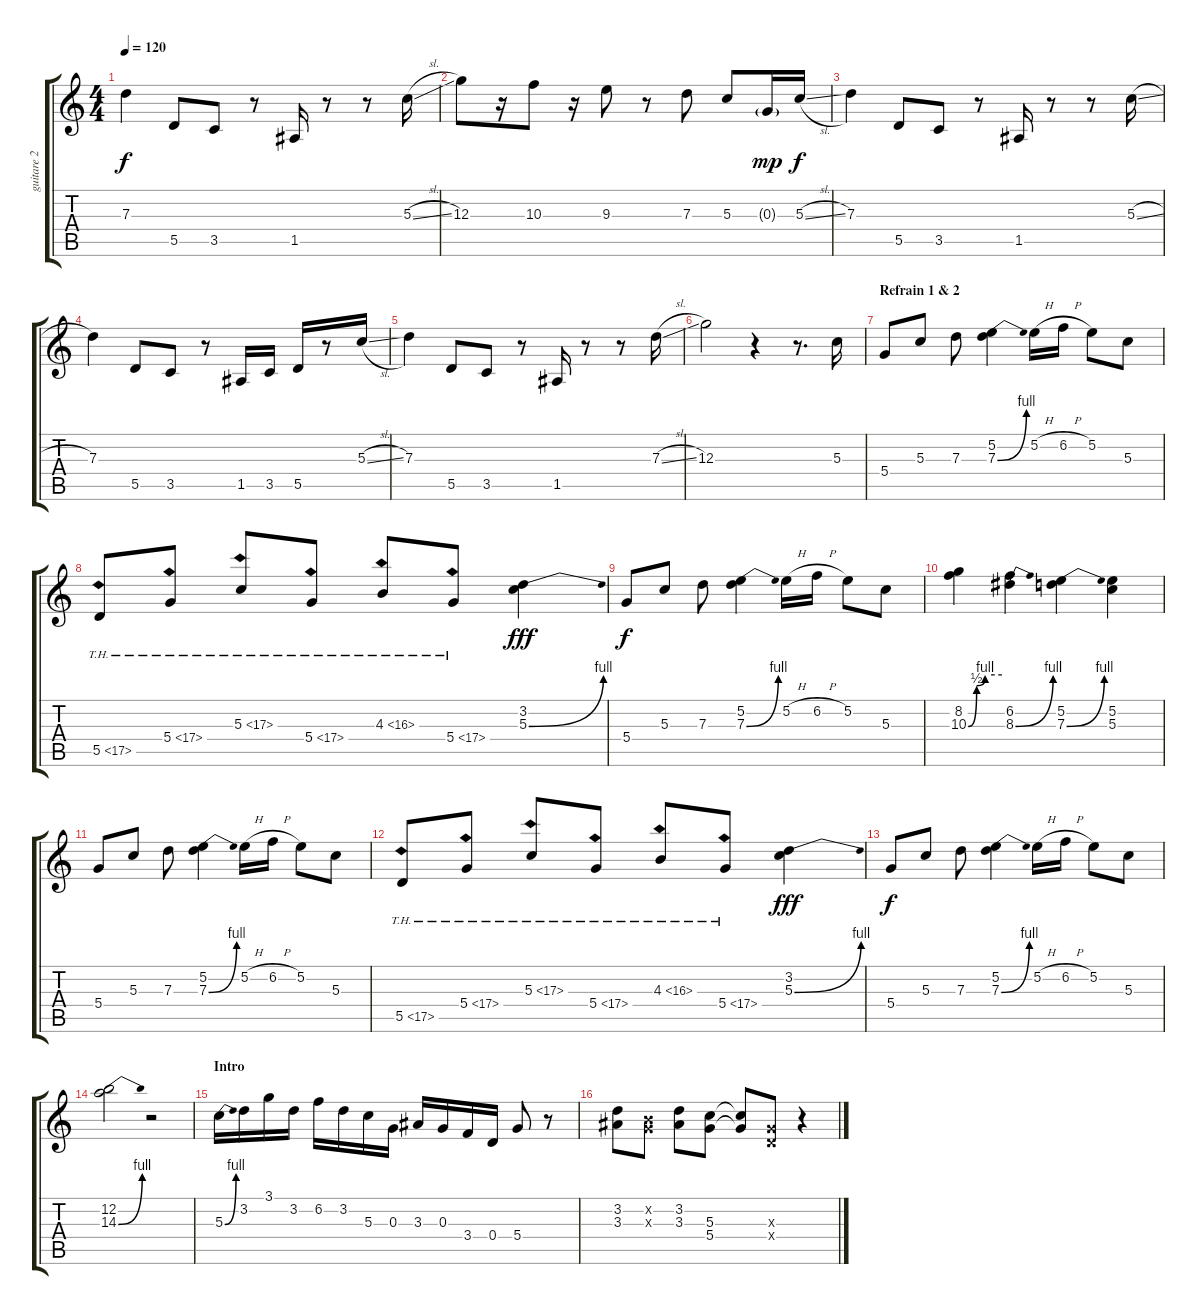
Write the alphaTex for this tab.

\track ("guitare 2" "guitare 2") {instrument distortionguitar}
\staff {score tabs}
\tuning (E4 B3 G3 D3 A2 E2) {hide}
\ts (4 4)
\tempo 120
\clef g2
\ks c
7.3.4{dy f} 5.5.8 3.5.8 r.8 1.5.16 r.8 r.8 5.3{sl}.16 |
12.3.8 r.16 10.3.8 r.16 9.3.8 r.8 7.3.8 5.3.8 0.3{g}.16{dy mp} 5.3{sl}.16{dy f} |
7.3.4 5.5.8 3.5.8 r.8 1.5.16 r.8 r.8 5.3{sl}.16 |
7.3.4 5.5.8 3.5.8 r.8 1.5.16 3.5.16 5.5.16 r.8 5.3{sl}.16 |
7.3.4 5.5.8 3.5.8 r.8 1.5.16 r.8 r.8 7.3{sl}.16 |
12.3.2 r.4 r.8{d} 5.3.16 |
\section ("" "Refrain 1 & 2")
5.4.8 5.3.8 7.3.8 (5.2 7.3{be (bend 0 0 60 4)}).4 5.2{h}.16 6.2{h}.16 5.2.8 5.3.8 |
5.5{th 12}.8 5.4{th 12}.8 5.3{th 12}.8 5.4{th 12}.8 4.3{th 12}.8 5.4{th 12}.8 (3.2 5.3{be (bend 0 0 60 4)}).4{dy fff} |
5.4.8{dy f} 5.3.8 7.3.8 (5.2 7.3{be (bend 0 0 60 4)}).4 5.2{h}.16 6.2{h}.16 5.2.8 5.3.8 |
(8.2 10.3{be (custom 0 0 15 2 30 4 60 4)}).4 (6.2 8.3{be (bend 0 0 60 4)}).4 (5.2 7.3{be (bend 0 0 60 4)}).4 (5.2 5.3).4 |
5.4.8 5.3.8 7.3.8 (5.2 7.3{be (bend 0 0 60 4)}).4 5.2{h}.16 6.2{h}.16 5.2.8 5.3.8 |
5.5{th 12}.8 5.4{th 12}.8 5.3{th 12}.8 5.4{th 12}.8 4.3{th 12}.8 5.4{th 12}.8 (3.2 5.3{be (bend 0 0 60 4)}).4{dy fff} |
5.4.8{dy f} 5.3.8 7.3.8 (5.2 7.3{be (bend 0 0 60 4)}).4 5.2{h}.16 6.2{h}.16 5.2.8 5.3.8 |
(12.2 14.3{be (bend 0 0 60 4)}).2 r.2 |
\section ("" "Intro")
5.3{be (bend 0 0 60 4)}.16 3.2.16 3.1.16 3.2.16 6.2.16 3.2.16 5.3.16 0.3.16 3.3.16 0.3.16 3.4.16 0.4.16 5.4.8 r.8 |
(3.2 3.3).8 (0.2{x} 0.3{x}).8 (3.2 3.3).8 (5.3 5.4).8 (5.3{t} 5.4{t}).8 (0.3{x} 0.4{x}).8 r.4
